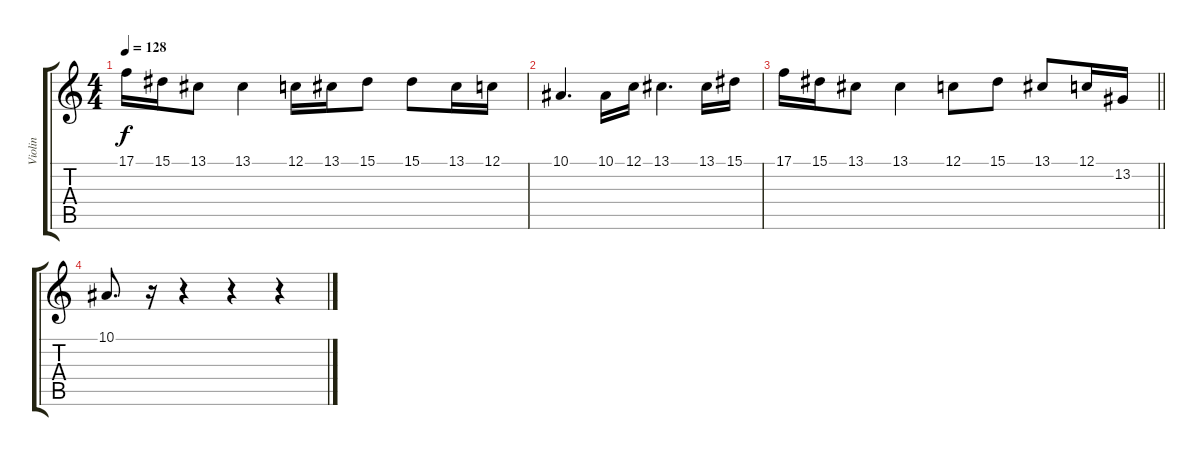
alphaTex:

\track ("Violin" "Violin") {instrument violin}
\staff {score tabs}
\tuning (C4 G3 Eb3 Bb2 F2 C2) {hide}
\ts (4 4)
\tempo 128
\clef g2
\ks c
17.1.16{dy f} 15.1.16 13.1.8 13.1.4 12.1.16 13.1.16 15.1.8 15.1.8 13.1.16 12.1.16 |
10.1.4{d} 10.1.16 12.1.16 13.1.4{d} 13.1.16 15.1.16 |
\barLineRight lightlight
17.1.16 15.1.16 13.1.8 13.1.4 12.1.8 15.1.8 13.1.8 12.1.16 13.2.16 |
10.1.8{d} r.16 r.4 r.4 r.4
